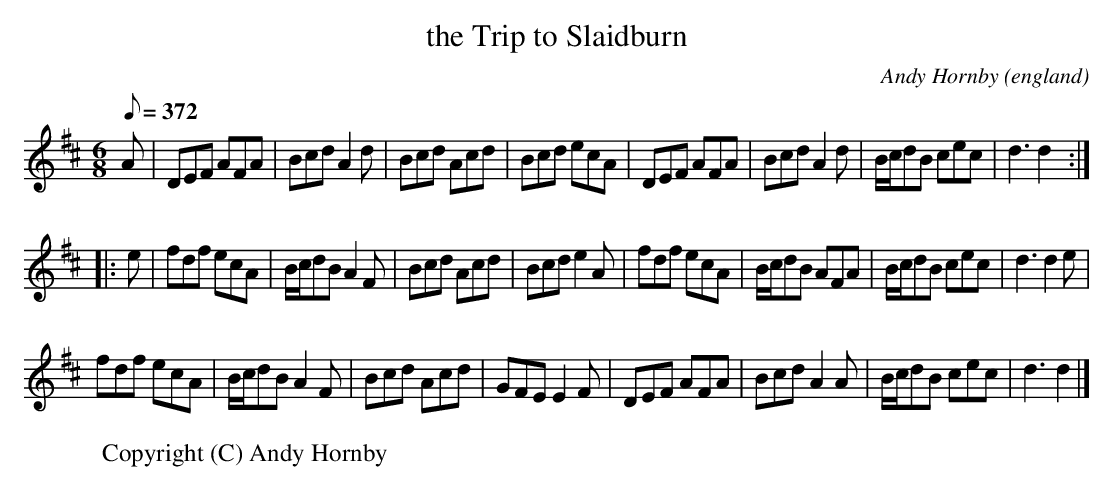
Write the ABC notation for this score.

X:1
T:the Trip to Slaidburn
O:england
M:6/8
Q:1/8=372
C:Andy Hornby
K:D
A|\
DEF AFA|Bcd A2d|Bcd Acd|Bcd ecA|\
DEF AFA|Bcd A2d|B/c/dB cec|d3 d2::
e|\
fdf ecA|B/c/dB A2F|Bcd Acd|Bcd e2A|\
fdf ecA|B/c/dB AFA|B/c/dB cec|d3 d2e|
fdf ecA|B/c/dB A2F|Bcd Acd|GFE E2F|\
DEF AFA|Bcd A2A|B/c/dB cec|d3 d2|]
W:Copyright (C) Andy Hornby
